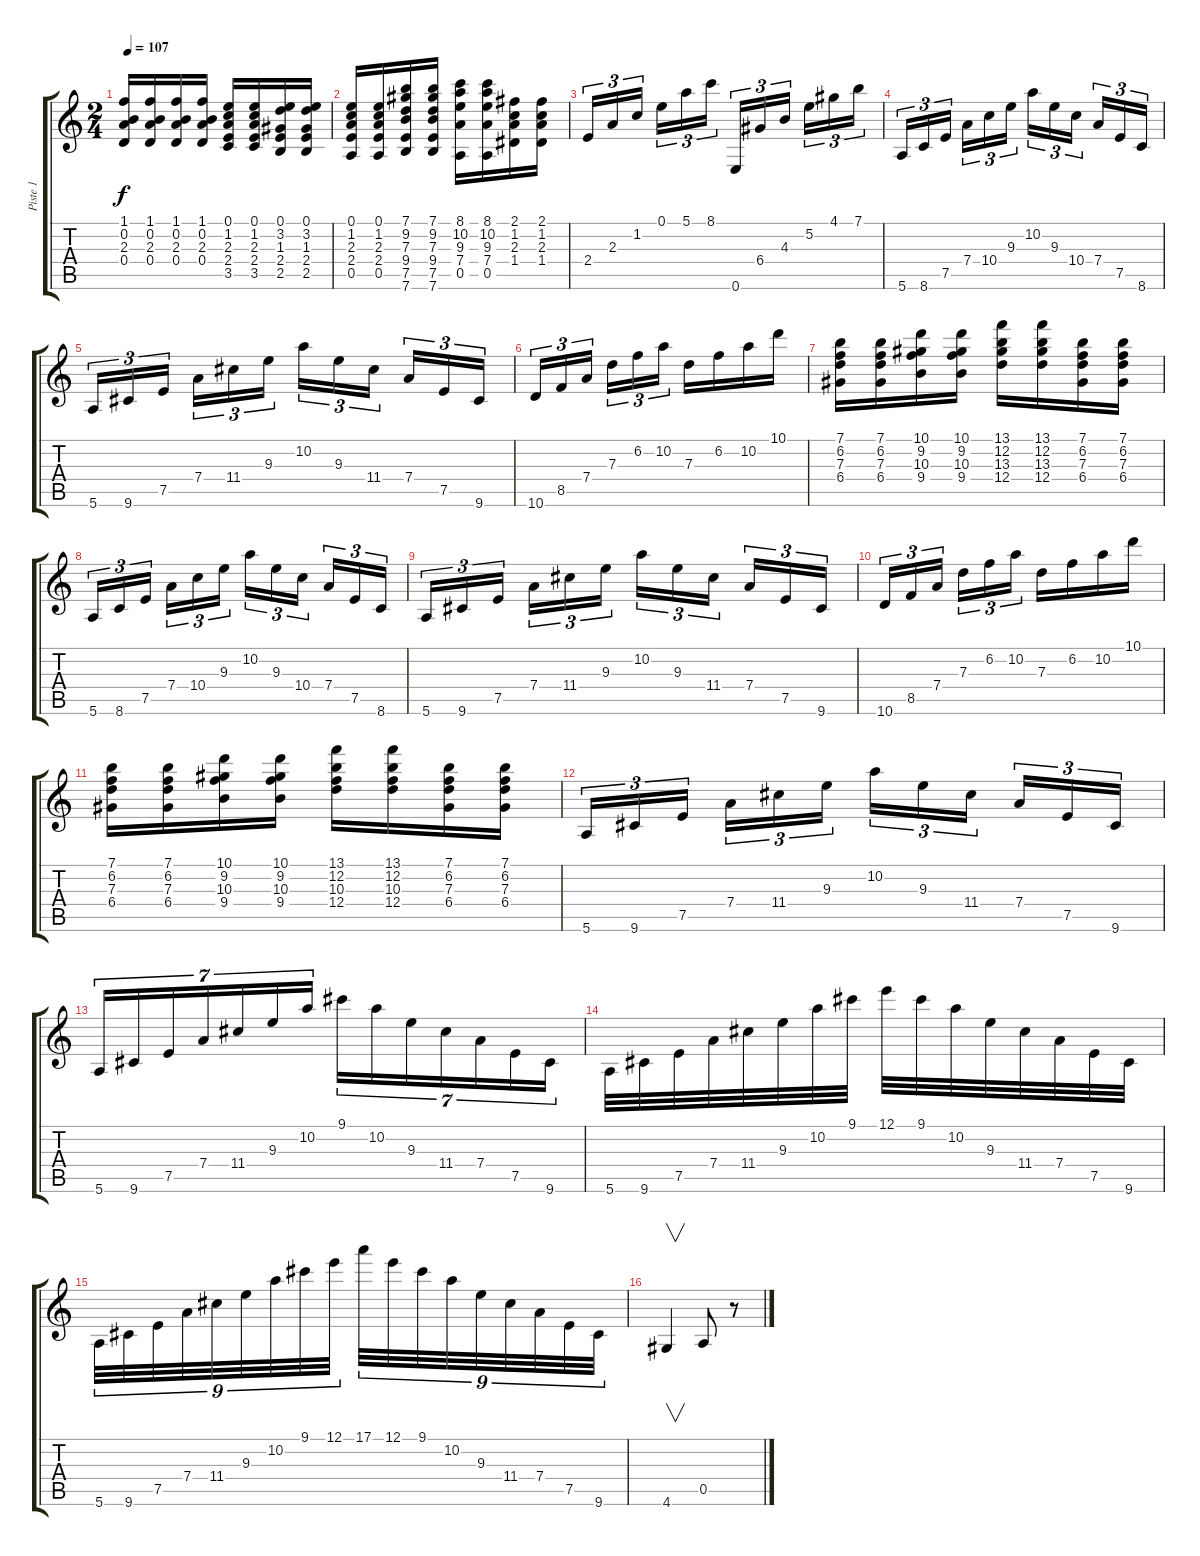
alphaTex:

\track ("Piste 1" "Piste 1") {instrument distortionguitar}
\staff {score tabs}
\tuning (E4 B3 G3 D3 A2 E2) {hide}
\ts (2 4)
\tempo 107
\clef g2
\ks c
(1.1 0.2 2.3 0.4).16{dy f} (1.1 0.2 2.3 0.4).16 (1.1 0.2 2.3 0.4).16 (1.1 0.2 2.3 0.4).16 (0.1 1.2 2.3 2.4 3.5).16 (0.1 1.2 2.3 2.4 3.5).16 (0.1 3.2 1.3 2.4 2.5).16 (0.1 3.2 1.3 2.4 2.5).16 |
(0.1 1.2 2.3 2.4 0.5).16 (0.1 1.2 2.3 2.4 0.5).16 (7.1 9.2 7.3 9.4 7.5 7.6).16 (7.1 9.2 7.3 9.4 7.5 7.6).16 (8.1 10.2 9.3 7.4 0.5).16 (8.1 10.2 9.3 7.4 0.5).16 (2.1 1.2 2.3 1.4).16 (2.1 1.2 2.3 1.4).16 |
2.4.16{tu (3 2)} 2.3.16{tu (3 2)} 1.2.16{tu (3 2)} 0.1.16{tu (3 2)} 5.1.16{tu (3 2)} 8.1.16{tu (3 2)} 0.6.16{tu (3 2)} 6.4.16{tu (3 2)} 4.3.16{tu (3 2)} 5.2.16{tu (3 2)} 4.1.16{tu (3 2)} 7.1.16{tu (3 2)} |
5.6.16{tu (3 2)} 8.6.16{tu (3 2)} 7.5.16{tu (3 2)} 7.4.16{tu (3 2)} 10.4.16{tu (3 2)} 9.3.16{tu (3 2)} 10.2.16{tu (3 2)} 9.3.16{tu (3 2)} 10.4.16{tu (3 2)} 7.4.16{tu (3 2)} 7.5.16{tu (3 2)} 8.6.16{tu (3 2)} |
5.6.16{tu (3 2)} 9.6.16{tu (3 2)} 7.5.16{tu (3 2)} 7.4.16{tu (3 2)} 11.4.16{tu (3 2)} 9.3.16{tu (3 2)} 10.2.16{tu (3 2)} 9.3.16{tu (3 2)} 11.4.16{tu (3 2)} 7.4.16{tu (3 2)} 7.5.16{tu (3 2)} 9.6.16{tu (3 2)} |
10.6.16{tu (3 2)} 8.5.16{tu (3 2)} 7.4.16{tu (3 2)} 7.3.16{tu (3 2)} 6.2.16{tu (3 2)} 10.2.16{tu (3 2)} 7.3.16 6.2.16 10.2.16 10.1.16 |
(7.1 6.2 7.3 6.4).16 (7.1 6.2 7.3 6.4).16 (10.1 9.2 10.3 9.4).16 (10.1 9.2 10.3 9.4).16 (13.1 12.2 13.3 12.4).16 (13.1 12.2 13.3 12.4).16 (7.1 6.2 7.3 6.4).16 (7.1 6.2 7.3 6.4).16 |
5.6.16{tu (3 2)} 8.6.16{tu (3 2)} 7.5.16{tu (3 2)} 7.4.16{tu (3 2)} 10.4.16{tu (3 2)} 9.3.16{tu (3 2)} 10.2.16{tu (3 2)} 9.3.16{tu (3 2)} 10.4.16{tu (3 2)} 7.4.16{tu (3 2)} 7.5.16{tu (3 2)} 8.6.16{tu (3 2)} |
5.6.16{tu (3 2)} 9.6.16{tu (3 2)} 7.5.16{tu (3 2)} 7.4.16{tu (3 2)} 11.4.16{tu (3 2)} 9.3.16{tu (3 2)} 10.2.16{tu (3 2)} 9.3.16{tu (3 2)} 11.4.16{tu (3 2)} 7.4.16{tu (3 2)} 7.5.16{tu (3 2)} 9.6.16{tu (3 2)} |
10.6.16{tu (3 2)} 8.5.16{tu (3 2)} 7.4.16{tu (3 2)} 7.3.16{tu (3 2)} 6.2.16{tu (3 2)} 10.2.16{tu (3 2)} 7.3.16 6.2.16 10.2.16 10.1.16 |
(7.1 6.2 7.3 6.4).16 (7.1 6.2 7.3 6.4).16 (10.1 9.2 10.3 9.4).16 (10.1 9.2 10.3 9.4).16 (13.1 12.2 10.3 12.4).16 (13.1 12.2 10.3 12.4).16 (7.1 6.2 7.3 6.4).16 (7.1 6.2 7.3 6.4).16 |
5.6.16{tu (3 2)} 9.6.16{tu (3 2)} 7.5.16{tu (3 2)} 7.4.16{tu (3 2)} 11.4.16{tu (3 2)} 9.3.16{tu (3 2)} 10.2.16{tu (3 2)} 9.3.16{tu (3 2)} 11.4.16{tu (3 2)} 7.4.16{tu (3 2)} 7.5.16{tu (3 2)} 9.6.16{tu (3 2)} |
5.6.16{tu (7 4)} 9.6.16{tu (7 4)} 7.5.16{tu (7 4)} 7.4.16{tu (7 4)} 11.4.16{tu (7 4)} 9.3.16{tu (7 4)} 10.2.16{tu (7 4)} 9.1.16{tu (7 4)} 10.2.16{tu (7 4)} 9.3.16{tu (7 4)} 11.4.16{tu (7 4)} 7.4.16{tu (7 4)} 7.5.16{tu (7 4)} 9.6.16{tu (7 4)} |
5.6.32 9.6.32 7.5.32 7.4.32 11.4.32 9.3.32 10.2.32 9.1.32 12.1.32 9.1.32 10.2.32 9.3.32 11.4.32 7.4.32 7.5.32 9.6.32 |
5.6.32{tu (9 8)} 9.6.32{tu (9 8)} 7.5.32{tu (9 8)} 7.4.32{tu (9 8)} 11.4.32{tu (9 8)} 9.3.32{tu (9 8)} 10.2.32{tu (9 8)} 9.1.32{tu (9 8)} 12.1.32{tu (9 8)} 17.1.32{tu (9 8)} 12.1.32{tu (9 8)} 9.1.32{tu (9 8)} 10.2.32{tu (9 8)} 9.3.32{tu (9 8)} 11.4.32{tu (9 8)} 7.4.32{tu (9 8)} 7.5.32{tu (9 8)} 9.6.32{tu (9 8)} |
4.6.4{v} 0.5.8 r.8
